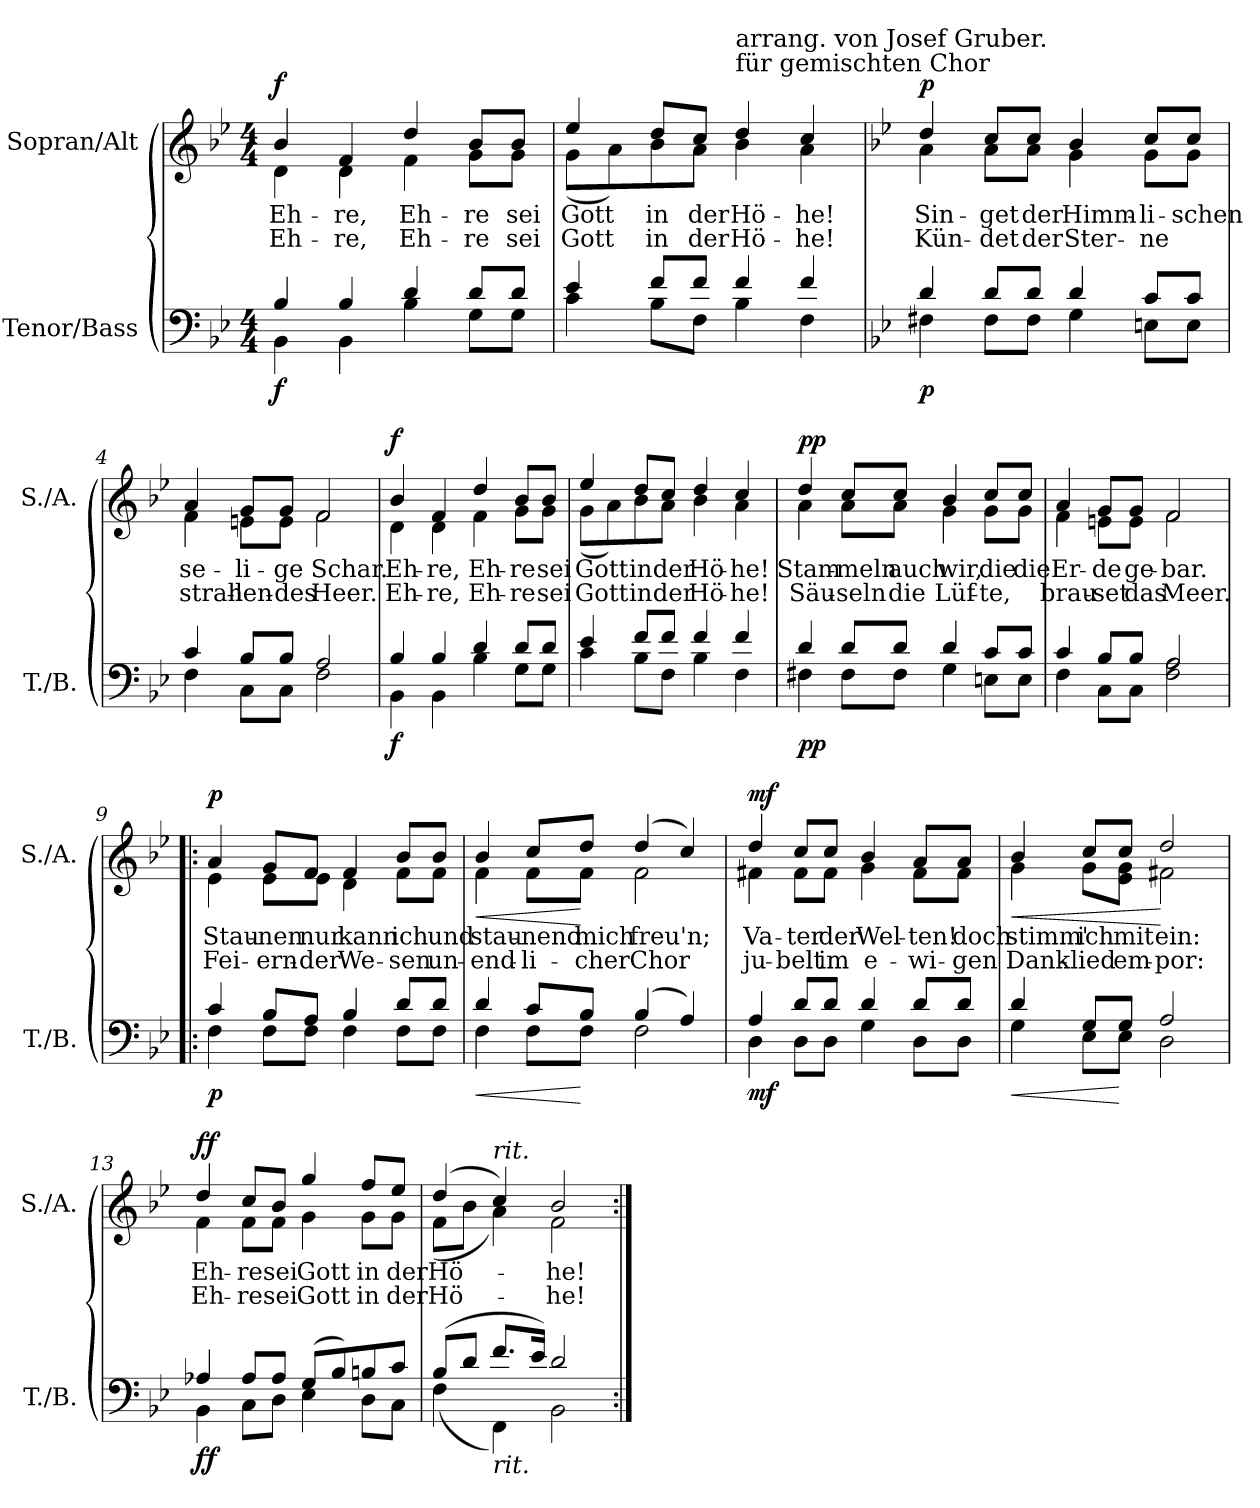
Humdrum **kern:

**kern	**dynam	**kern	**text	**text	**dynam
*part2	*part2	*part1	*part1	*part1	*part1
*staff2	*staff2	*staff1	*staff1	*staff1	*staff1
*I"Tenor/Bass	*	*I"Sopran/Alt	*	*	*
*I'T./B.	*	*I'S./A.	*	*	*
*clefF4	*	*clefG2	*	*	*
*k[b-e-]	*	*k[b-e-]	*	*	*
*M4/4	*	*M4/4	*	*	*
=1	=1	=1	=1	=1	=1
*^	*	*	*	*	*
!	!	!	!LO:TX:a:t=Mit Majestät.	!	!	!
!	!	!LO:DY:b	!	!LO:LY:b	!LO:LY:b	!LO:DY:b
*	*	*	*^	*	*	*
4B-/	4BB-\	f	4b-/	4d\	Eh-	Eh-	f
!	!	!	!	!	!LO:LY:b	!LO:LY:b	!
4B-/	4BB-\	.	4f/	4d\	re,	re,	.
!	!	!	!	!	!LO:LY:b	!LO:LY:b	!
4d/	4B-\	.	4dd/	4f\	Eh-	Eh-	.
!	!	!	!	!	!LO:LY:b	!LO:LY:b	!
8d/L	8G\L	.	8b-/L	8g\L	re	re	.
!	!	!	!	!	!LO:LY:b	!LO:LY:b	!
8d/J	8G\J	.	8b-/J	8g\J	sei	sei	.
=2	=2	=2	=2	=2	=2	=2	=2
!	!	!	!	!	!LO:LY:b	!LO:LY:b	!
4e-/	4c\	.	4ee-/	(<8g\L	Gott	Gott	.
.	.	.	.	8a\)	.	.	.
!	!	!	!	!	!LO:LY:b	!LO:LY:b	!
8f/L	8B-\L	.	8dd/L	8b-\	in	in	.
!	!	!	!	!	!LO:LY:b	!LO:LY:b	!
8f/J	8F\J	.	8cc/J	8a\J	der	der	.
!	!	!	!LO:TX:a:t=für gemischten Chor	!	!	!	!
!	!	!	!LO:TX:a:t=arrang. von Josef Gruber.	!	!	!	!
!	!	!	!	!	!LO:LY:b	!LO:LY:b	!
4f/	4B-\	.	4dd/	4b-\	Hö-	Hö-	.
!	!	!	!	!	!LO:LY:b	!LO:LY:b	!
4f/	4F\	.	4cc/	4a\	he!	he!	.
=3	=3	=3	=3	=3	=3	=3	=3
*k[b-e-]	*	*	*k[b-e-]	*	*	*	*
!	!	!	!	!	!	!LO:LY:b	!
!	!	!LO:DY:b	!	!	!LO:LY:b	!LO:LY:b	!LO:DY:b
4d/	4F#X\	p	4dd/	4a\	Sin-	Kün-	p
!	!	!	!	!	!	!LO:LY:b	!
!	!	!	!	!	!LO:LY:b	!LO:LY:b	!
8d/L	8F#\L	.	8cc/L	8a\L	get	det	.
!	!	!	!	!	!	!LO:LY:b	!
!	!	!	!	!	!LO:LY:b	!LO:LY:b	!
8d/J	8F#\J	.	8cc/J	8a\J	der	der	.
!	!	!	!	!	!	!LO:LY:b	!
!	!	!	!	!	!LO:LY:b	!LO:LY:b	!
4d/	4G\	.	4b-/	4g\	Himm-	Ster-	.
!	!	!	!	!	!	!LO:LY:b	!
!	!	!	!	!	!LO:LY:b	!LO:LY:b	!
8c/L	8En\L	.	8cc/L	8g\L	li-	ne	.
!	!	!	!	!	!LO:LY:b	!	!
8c/J	8E\J	.	8cc/J	8g\J	schen	.	.
=4	=4	=4	=4	=4	=4	=4	=4
!	!	!	!	!	!	!LO:LY:b	!
!	!	!	!	!	!LO:LY:b	!LO:LY:b	!
4c/	4F\	.	4a/	4f\	se-	strah-	.
!	!	!	!	!	!	!LO:LY:b	!
!	!	!	!	!	!LO:LY:b	!LO:LY:b	!
8B-/L	8C\L	.	8g/L	8en\L	li-	len-	.
!	!	!	!	!	!	!LO:LY:b	!
!	!	!	!	!	!LO:LY:b	!LO:LY:b	!
8B-/J	8C\J	.	8g/J	8e\J	ge	des	.
!	!	!	!	!	!	!LO:LY:b	!
!	!	!	!	!	!LO:LY:b	!LO:LY:b	!
2A/	2F\	.	2f/	2f\	Schar.	Heer.	.
!!LO:LB:g=z	!!
=5	=5	=5	=5	=5	=5	=5	=5
!	!	!	!	!	!	!LO:LY:b	!
!	!	!LO:DY:b	!	!	!LO:LY:b	!LO:LY:b	!LO:DY:b
4B-/	4BB-\	f	4b-/	4d\	Eh-	Eh-	f
!	!	!	!	!	!	!LO:LY:b	!
!	!	!	!	!	!LO:LY:b	!LO:LY:b	!
4B-/	4BB-\	.	4f/	4d\	-re,	re,	.
!	!	!	!	!	!	!LO:LY:b	!
!	!	!	!	!	!LO:LY:b	!LO:LY:b	!
4d/	4B-\	.	4dd/	4f\	Eh-	Eh-	.
!	!	!	!	!	!	!LO:LY:b	!
!	!	!	!	!	!LO:LY:b	!LO:LY:b	!
8d/L	8G\L	.	8b-/L	8g\L	re	re	.
!	!	!	!	!	!	!LO:LY:b	!
!	!	!	!	!	!LO:LY:b	!LO:LY:b	!
8d/J	8G\J	.	8b-/J	8g\J	sei	sei	.
=6	=6	=6	=6	=6	=6	=6	=6
!	!	!	!	!	!LO:LY:b	!LO:LY:b	!
4e-/	4c\	.	4ee-/	(<8g\L	Gott	Gott	.
.	.	.	.	8a\)	.	.	.
!	!	!	!	!	!LO:LY:b	!LO:LY:b	!
8f/L	8B-\L	.	8dd/L	8b-\	in	in	.
!	!	!	!	!	!LO:LY:b	!LO:LY:b	!
8f/J	8F\J	.	8cc/J	8a\J	der	der	.
!	!	!	!	!	!LO:LY:b	!LO:LY:b	!
4f/	4B-\	.	4dd/	4b-\	Hö-	Hö-	.
!	!	!	!	!	!LO:LY:b	!LO:LY:b	!
4f/	4F\	.	4cc/	4a\	he!	he!	.
=7	=7	=7	=7	=7	=7	=7	=7
!	!	!LO:DY:b	!	!	!LO:LY:b	!LO:LY:b	!LO:DY:b
4d/	4F#X\	pp	4dd/	4a\	Stam-	Säu-	pp
!	!	!	!	!	!LO:LY:b	!LO:LY:b	!
8d/L	8F#\L	.	8cc/L	8a\L	meln	seln	.
!	!	!	!	!	!LO:LY:b	!LO:LY:b	!
8d/J	8F#\J	.	8cc/J	8a\J	auch	die	.
!	!	!	!	!	!LO:LY:b	!LO:LY:b	!
4d/	4G\	.	4b-/	4g\	wir,	Lüf-	.
!	!	!	!	!	!LO:LY:b	!LO:LY:b	!
8c/L	8En\L	.	8cc/L	8g\L	die	te,	.
!	!	!	!	!	!LO:LY:b	!	!
8c/J	8E\J	.	8cc/J	8g\J	die	.	.
=8	=8	=8	=8	=8	=8	=8	=8
!	!	!	!	!	!LO:LY:b	!LO:LY:b	!
4c/	4F\	.	4a/	4f\	Er-	brau-	.
!	!	!	!	!	!LO:LY:b	!LO:LY:b	!
8B-/L	8C\L	.	8g/L	8en\L	de	set	.
!	!	!	!	!	!LO:LY:b	!LO:LY:b	!
8B-/J	8C\J	.	8g/J	8e\J	ge-	das	.
!	!	!	!	!	!LO:LY:b	!LO:LY:b	!
2A/	2F\ 2A\	.	2f/	2f\	bar.	Meer.	.
!!LO:LB:g=z	!!
=9!|:	=9!|:	=9!|:	=9!|:	=9!|:	=9!|:	=9!|:	=9!|:
!	!	!LO:DY:b	!	!	!LO:LY:b	!LO:LY:b	!LO:DY:b
4c/	4F\	p	4a/	4e-\	Stau-	Fei-	p
!	!	!	!	!	!LO:LY:b	!LO:LY:b	!
8B-/L	8F\L	.	8g/L	8e-\L	nen	ern-	.
!	!	!	!	!	!LO:LY:b	!LO:LY:b	!
8A/J	8F\J	.	8f/J	8e-\J	nur	der	.
!	!	!	!	!	!LO:LY:b	!LO:LY:b	!
4B-/	4F\	.	4f/	4d\	kann	We-	.
!	!	!	!	!	!LO:LY:b	!LO:LY:b	!
8d/L	8F\L	.	8b-/L	8f\L	ich	sen	.
!	!	!	!	!	!LO:LY:b	!LO:LY:b	!
8d/J	8F\J	.	8b-/J	8f\J	und	un-	.
=10	=10	=10	=10	=10	=10	=10	=10
!	!	!LO:HP:b	!	!	!LO:LY:b	!LO:LY:b	!LO:HP:b
4d/	4F\	<	4b-/	4f\	stau-	end-	<
!	!	!	!	!	!LO:LY:b	!LO:LY:b	!
8c/L	8F\L	.	8cc/L	8f\L	nend	li-	.
!	!	!	!	!	!LO:LY:b	!LO:LY:b	!
8B-/J	8F\J	[	8dd/J	8f\J	mich	cher	[
!	!	!	!	!	!LO:LY:b	!LO:LY:b	!
(>4B-/	2F\	.	(>4dd/	2f\	freu'n;	Chor	.
4A/)	.	.	4cc/)	.	.	.	.
=11	=11	=11	=11	=11	=11	=11	=11
!	!	!LO:DY:b	!	!	!LO:LY:b	!LO:LY:b	!LO:DY:b
4A/	4D\	mf	4dd/	4f#X\	Va-	ju-	mf
!	!	!	!	!	!LO:LY:b	!LO:LY:b	!
8d/L	8D\L	.	8cc/L	8f#\L	ter	belt	.
!	!	!	!	!	!LO:LY:b	!LO:LY:b	!
8d/J	8D\J	.	8cc/J	8f#\J	der	im	.
!	!	!	!	!	!LO:LY:b	!LO:LY:b	!
4d/	4G\	.	4b-/	4g\	Wel-	e-	.
!	!	!	!	!	!LO:LY:b	!LO:LY:b	!
8d/L	8D\L	.	8a/L	8f#\L	ten!	wi-	.
!	!	!	!	!	!LO:LY:b	!LO:LY:b	!
8d/J	8D\J	.	8a/J	8f#\J	doch	gen	.
!!LO:LB:g=z	!!
=12	=12	=12	=12	=12	=12	=12	=12
!	!	!LO:HP:b	!	!	!LO:LY:b	!LO:LY:b	!LO:HP:b
4d/	4G\	<	4b-/	4g\	stimm'	Dank-	<
!	!	!	!	!	!LO:LY:b	!LO:LY:b	!
8G/L	8E-\L	.	8cc/L	8g\L	ich	lied	.
!	!	!	!	!	!LO:LY:b	!LO:LY:b	!
8G/J	8E-\J	[	8cc/J	8e-\ 8g\J	mit	em-	.
!	!	!	!	!	!LO:LY:b	!LO:LY:b	!
2A/	2D\	.	2dd/	2f#X\	ein:	por:	[
=13	=13	=13	=13	=13	=13	=13	=13
!	!	!LO:DY:b	!	!	!LO:LY:b	!LO:LY:b	!LO:DY:b
4A-X/	4BB-\	ff	4dd/	4f\	Eh-	Eh-	ff
!	!	!	!	!	!LO:LY:b	!LO:LY:b	!
8A-/L	8C\L	.	8cc/L	8f\L	re	re	.
!	!	!	!	!	!LO:LY:b	!LO:LY:b	!
8A-/J	8D\J	.	8b-/J	8f\J	sei	sei	.
!	!	!	!	!	!LO:LY:b	!LO:LY:b	!
(>8G/L	4E-\	.	4gg/	4g\	Gott	Gott	.
8B-/)	.	.	.	.	.	.	.
!	!	!	!	!	!LO:LY:b	!LO:LY:b	!
8Bn/	8D\L	.	8ff/L	8g\L	in	in	.
!	!	!	!	!	!LO:LY:b	!LO:LY:b	!
8c/J	8C\J	.	8ee-/J	8g\J	der	der	.
=14	=14	=14	=14	=14	=14	=14	=14
!	!	!	!	!	!LO:LY:b	!LO:LY:b	!
(>8B-/L	(<4F\	.	(>4dd/	(<8f\L	Hö-	Hö-	.
8d/J	.	.	.	8b-\J	.	.	.
!	!	!	!LO:TX:a:i:t=rit.	!	!	!	!
!LO:TX:b:i:t=rit.	!	!	!	!	!	!	!
8.f/L	4FF\)	.	4cc/)	4a\)	.	.	.
16e-/Jk)	.	.	.	.	.	.	.
!	!	!	!	!	!LO:LY:b	!LO:LY:b	!
2d/	2BB-\	.	2b-/	2f\	he!	he!	.
*v	*v	*	*	*	*	*	*
*	*	*v	*v	*	*	*
=:|!	=:|!	=:|!	=:|!	=:|!	=:|!
*-	*-	*-	*-	*-	*-
